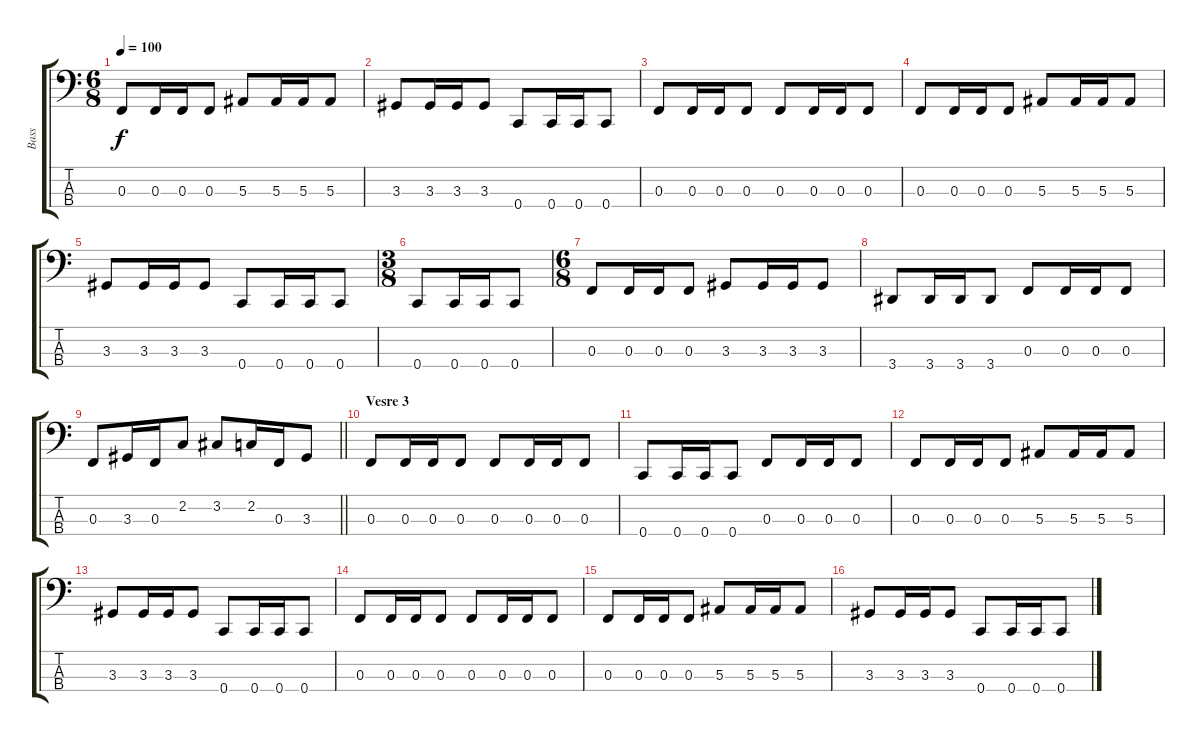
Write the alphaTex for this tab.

\track ("Bass" "Bass") {instrument electricbasspick}
\staff {score tabs}
\tuning (Eb2 Bb1 F1 C1) {hide}
\ts (6 8)
\tempo 100
\clef f4
\ks c
0.3.8{dy f} 0.3.16 0.3.16 0.3.8 5.3.8 5.3.16 5.3.16 5.3.8 |
3.3.8 3.3.16 3.3.16 3.3.8 0.4.8 0.4.16 0.4.16 0.4.8 |
0.3.8 0.3.16 0.3.16 0.3.8 0.3.8 0.3.16 0.3.16 0.3.8 |
0.3.8 0.3.16 0.3.16 0.3.8 5.3.8 5.3.16 5.3.16 5.3.8 |
3.3.8 3.3.16 3.3.16 3.3.8 0.4.8 0.4.16 0.4.16 0.4.8 |
\ts (3 8)
0.4.8 0.4.16 0.4.16 0.4.8 |
\ts (6 8)
0.3.8 0.3.16 0.3.16 0.3.8 3.3.8 3.3.16 3.3.16 3.3.8 |
3.4.8 3.4.16 3.4.16 3.4.8 0.3.8 0.3.16 0.3.16 0.3.8 |
\barLineRight lightlight
0.3.8 3.3.16 0.3.16 2.2.8 3.2.8 2.2.16 0.3.16 3.3.8 |
\section ("" "Vesre 3")
0.3.8 0.3.16 0.3.16 0.3.8 0.3.8 0.3.16 0.3.16 0.3.8 |
0.4.8 0.4.16 0.4.16 0.4.8 0.3.8 0.3.16 0.3.16 0.3.8 |
0.3.8 0.3.16 0.3.16 0.3.8 5.3.8 5.3.16 5.3.16 5.3.8 |
3.3.8 3.3.16 3.3.16 3.3.8 0.4.8 0.4.16 0.4.16 0.4.8 |
0.3.8 0.3.16 0.3.16 0.3.8 0.3.8 0.3.16 0.3.16 0.3.8 |
0.3.8 0.3.16 0.3.16 0.3.8 5.3.8 5.3.16 5.3.16 5.3.8 |
3.3.8 3.3.16 3.3.16 3.3.8 0.4.8 0.4.16 0.4.16 0.4.8
